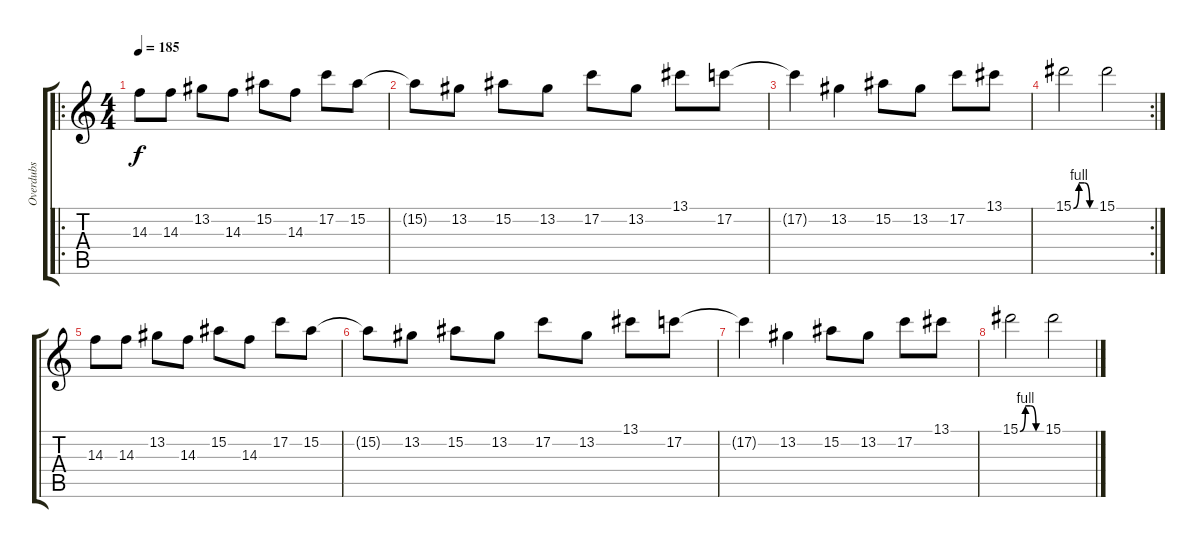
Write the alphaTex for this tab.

\track ("Overdubs" "Overdubs") {instrument distortionguitar}
\staff {score tabs}
\tuning (C4 G3 Eb3 Bb2 F2 C2) {hide}
\ro
\ts (4 4)
\tempo 185
\clef g2
\ks c
14.3.8{dy f} 14.3.8 13.2.8 14.3.8 15.2.8 14.3.8 17.2.8 15.2.8 |
15.2{t}.8 13.2.8 15.2.8 13.2.8 17.2.8 13.2.8 13.1.8 17.2.8 |
17.2{t}.4 13.2.4 15.2.8 13.2.8 17.2.8 13.1.8 |
\rc 2
15.1{be (custom 0 0 15 4 30 4 45 0 60 0)}.2 15.1.2 |
14.3.8 14.3.8 13.2.8 14.3.8 15.2.8 14.3.8 17.2.8 15.2.8 |
15.2{t}.8 13.2.8 15.2.8 13.2.8 17.2.8 13.2.8 13.1.8 17.2.8 |
17.2{t}.4 13.2.4 15.2.8 13.2.8 17.2.8 13.1.8 |
15.1{be (custom 0 0 15 4 30 4 45 0 60 0)}.2 15.1.2
